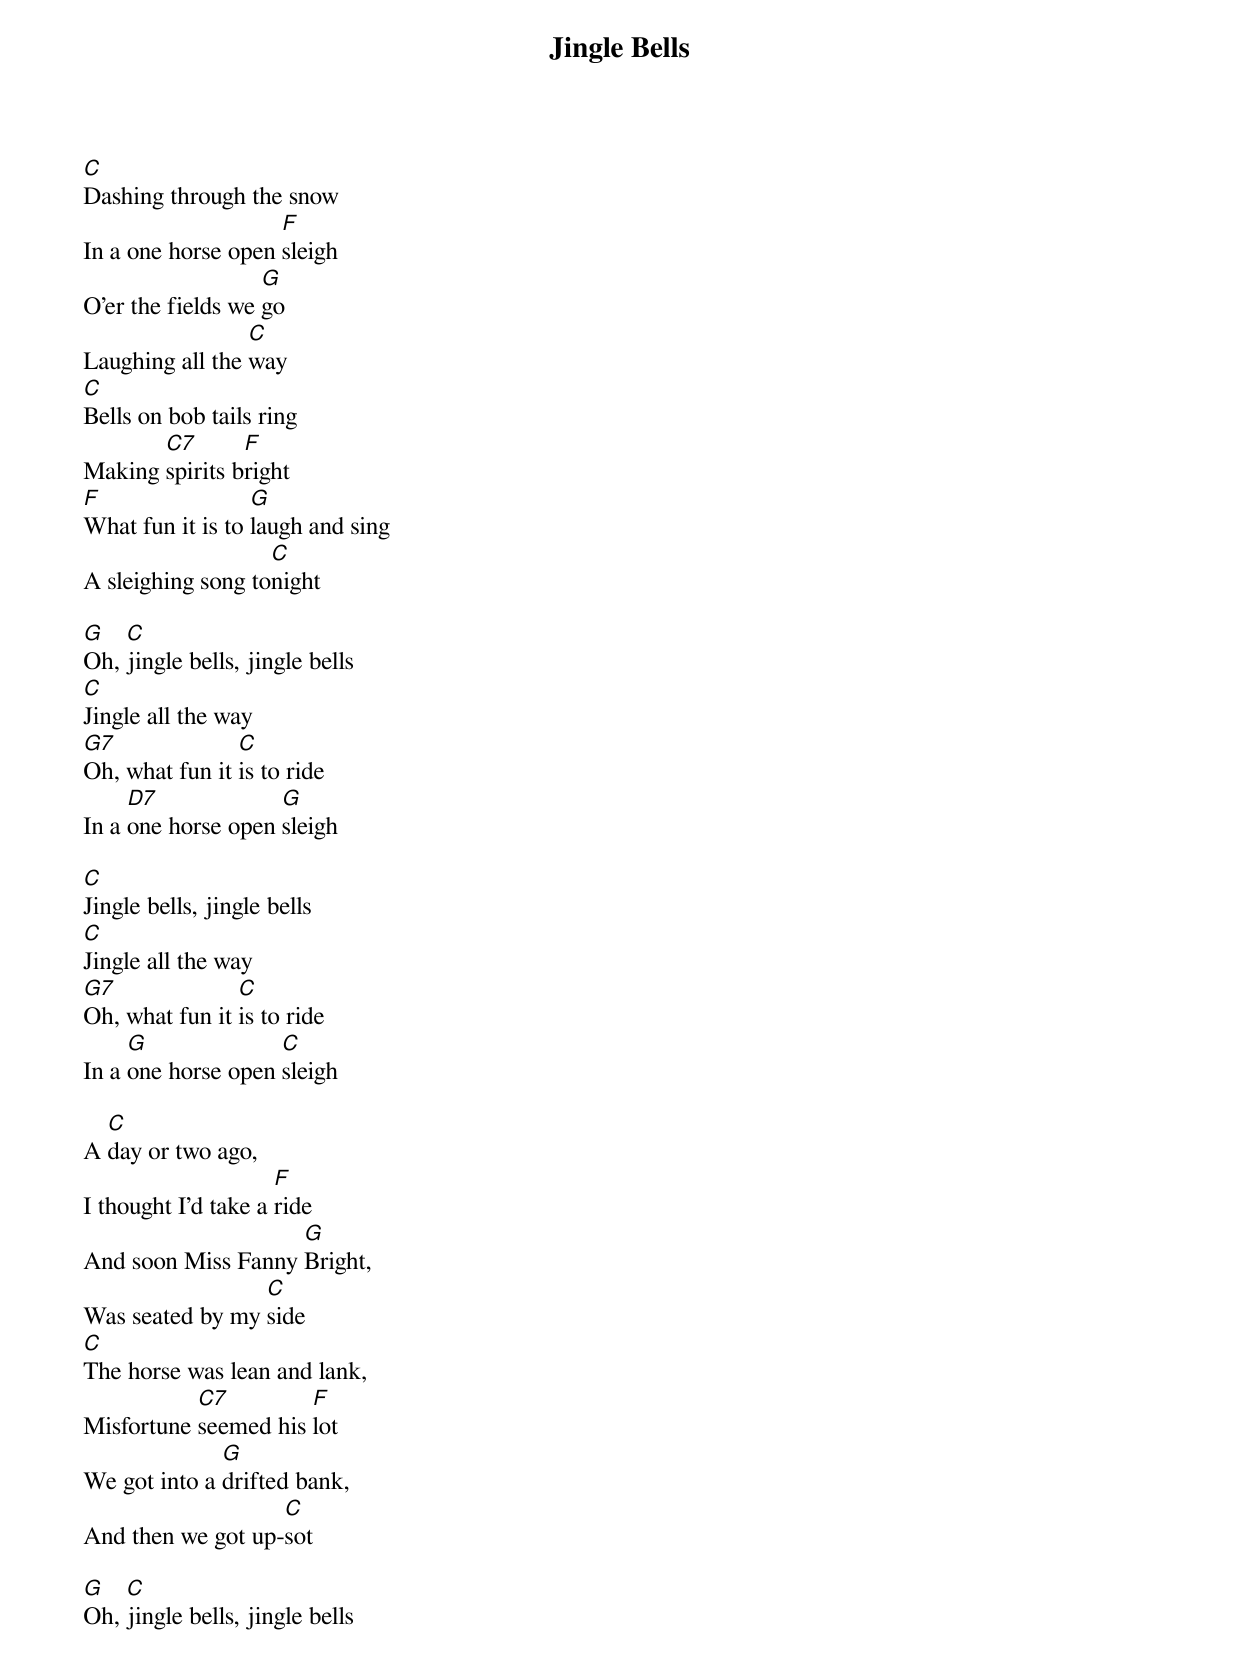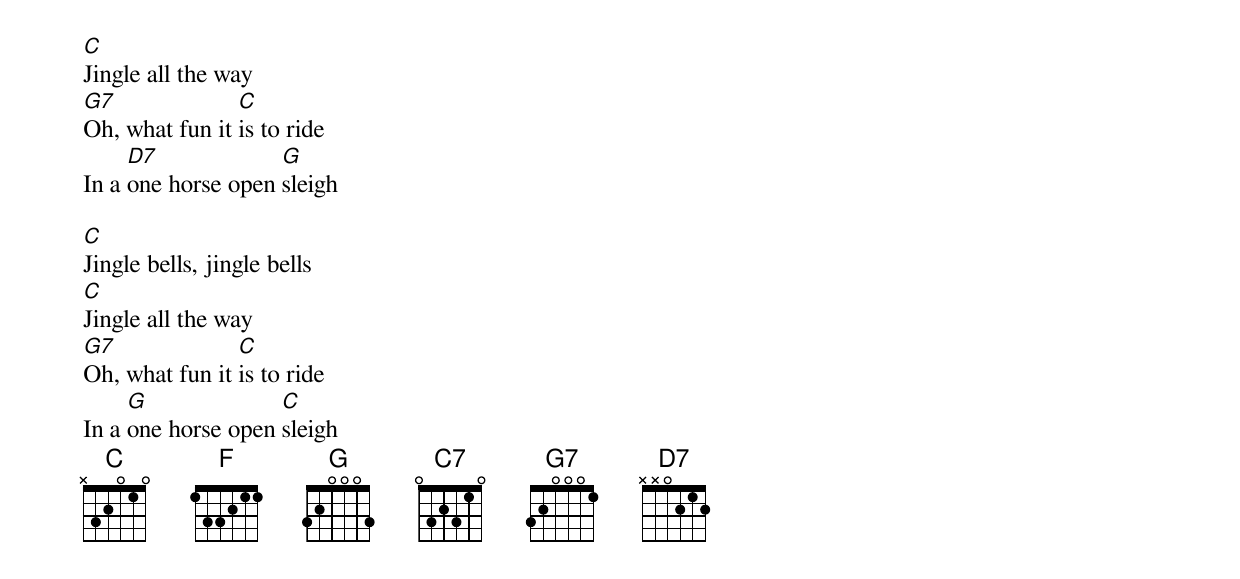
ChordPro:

{t:Jingle Bells}
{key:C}

[C]Dashing through the snow
In a one horse open [F]sleigh
O'er the fields we [G]go
Laughing all the [C]way
[C]Bells on bob tails ring
Making [C7]spirits b[F]right
[F]What fun it is to [G]laugh and sing
A sleighing song to[C]night

[G]Oh, [C]jingle bells, jingle bells
[C]Jingle all the way
[G7]Oh, what fun it [C]is to ride
In a [D7]one horse open [G]sleigh

[C]Jingle bells, jingle bells
[C]Jingle all the way
[G7]Oh, what fun it [C]is to ride
In a [G]one horse open [C]sleigh

A [C]day or two ago,
I thought I'd take a [F]ride
And soon Miss Fanny [G]Bright,
Was seated by my [C]side
[C]The horse was lean and lank,
Misfortune [C7]seemed his [F]lot
We got into a [G]drifted bank,
And then we got up-[C]sot

[G]Oh, [C]jingle bells, jingle bells
[C]Jingle all the way
[G7]Oh, what fun it [C]is to ride
In a [D7]one horse open [G]sleigh

[C]Jingle bells, jingle bells
[C]Jingle all the way
[G7]Oh, what fun it [C]is to ride
In a [G]one horse open [C]sleigh
